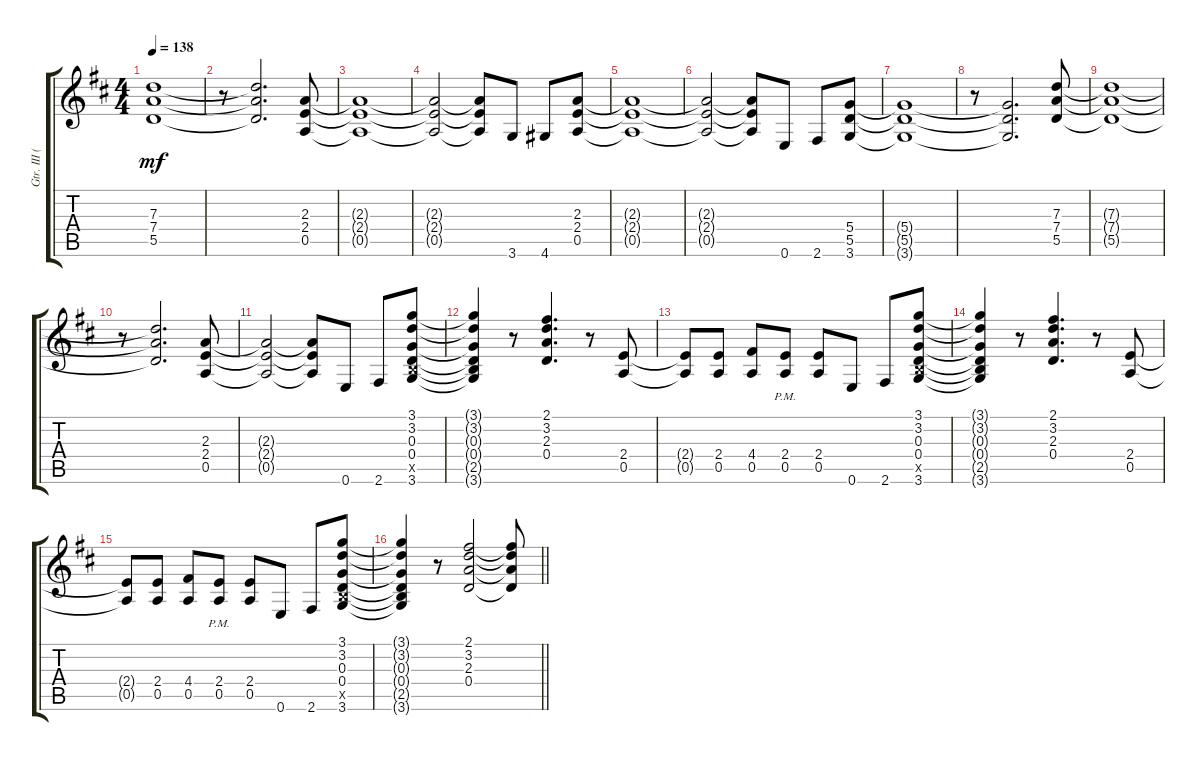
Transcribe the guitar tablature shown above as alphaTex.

\track ("Gtr. III (rhy.)" "Gtr. III (") {instrument overdrivenguitar}
\staff {score tabs}
\tuning (E4 B3 G3 D3 A2 E2) {hide}
\ts (4 4)
\tempo 138
\clef g2
\ks d
(7.3{t} 7.4{t} 5.5{t}).1{dy mf} |
r.8 (7.3{t} 7.4{t} 5.5{t}).2{d} (2.3 2.4 0.5).8 |
(2.3{t} 2.4{t} 0.5{t}).1 |
(2.3{t} 2.4{t} 0.5{t}).2 (2.3{t} 2.4{t} 0.5{t}).8 3.6.8 4.6.8 (2.3 2.4 0.5).8 |
(2.3{t} 2.4{t} 0.5{t}).1 |
(2.3{t} 2.4{t} 0.5{t}).2 (2.3{t} 2.4{t} 0.5{t}).8 0.6.8 2.6.8 (5.4 5.5 3.6).8 |
(5.4{t} 5.5{t} 3.6{t}).1 |
r.8 (5.4{t} 5.5{t} 3.6{t}).2{d} (7.3 7.4 5.5).8 |
(7.3{t} 7.4{t} 5.5{t}).1 |
r.8 (7.3{t} 7.4{t} 5.5{t}).2{d} (2.3 2.4 0.5).8 |
(2.3{t} 2.4{t} 0.5{t}).2 (2.3{t} 2.4{t} 0.5{t}).8 0.6.8 2.6.8 (3.1 3.2 0.3 0.4 2.5{x} 3.6).8 |
(3.1{t} 3.2{t} 0.3{t} 0.4{t} 2.5{t} 3.6{t}).4 r.8 (2.1 3.2 2.3 0.4).4{d} r.8 (2.4 0.5).8 |
(2.4{t} 0.5{t}).8 (2.4 0.5).8 (4.4 0.5).8 (2.4{pm} 0.5{pm}).8 (2.4 0.5).8 0.6.8 2.6.8 (3.1 3.2 0.3 0.4 2.5{x} 3.6).8 |
(3.1{t} 3.2{t} 0.3{t} 0.4{t} 2.5{t} 3.6{t}).4 r.8 (2.1 3.2 2.3 0.4).4{d} r.8 (2.4 0.5).8 |
(2.4{t} 0.5{t}).8 (2.4 0.5).8 (4.4 0.5).8 (2.4{pm} 0.5{pm}).8 (2.4 0.5).8 0.6.8 2.6.8 (3.1 3.2 0.3 0.4 2.5{x} 3.6).8 |
\barLineRight lightlight
(3.1{t} 3.2{t} 0.3{t} 0.4{t} 2.5{t} 3.6{t}).4 r.8 (2.1 3.2 2.3 0.4).2 (2.1{t} 3.2{t} 2.3{t} 0.4{t}).8
